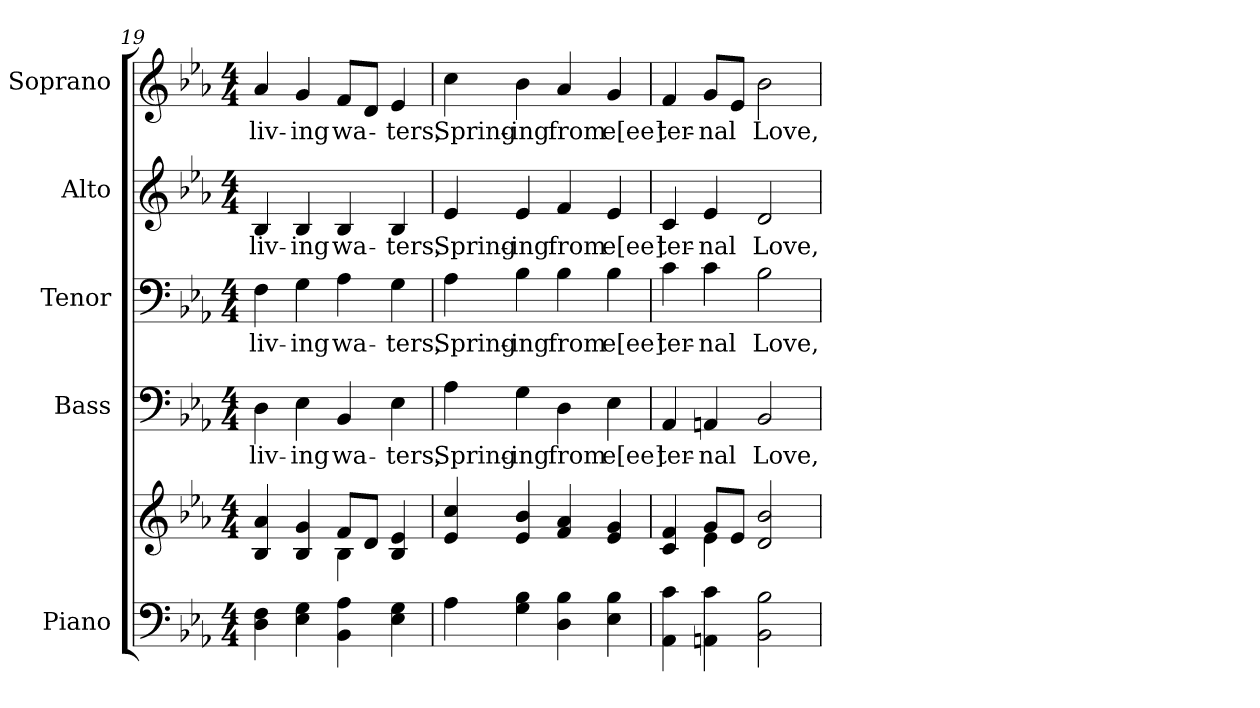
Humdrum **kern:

**kern	**kern	**kern	**text	**kern	**text	**kern	**text	**kern	**text
*part5	*part5	*part4	*part4	*part3	*part3	*part2	*part2	*part1	*part1
*staff6	*staff5	*staff4	*staff4	*staff3	*staff3	*staff2	*staff2	*staff1	*staff1
*I"Piano	*	*I"Bass	*	*I"Tenor	*	*I"Alto	*	*I"Soprano	*
*I'Pno.	*	*I'B.	*	*I'T.	*	*I'A.	*	*I'S.	*
!!LO:PB:g=z
*clefF4	*clefG2	*clefF4	*	*clefF4	*	*clefG2	*	*clefG2	*
*k[b-e-a-]	*k[b-e-a-]	*k[b-e-a-]	*	*k[b-e-a-]	*	*k[b-e-a-]	*	*k[b-e-a-]	*
*E-:	*E-:	*E-:	*	*E-:	*	*E-:	*	*E-:	*
*M4/4	*M4/4	*M4/4	*	*M4/4	*	*M4/4	*	*M4/4	*
=19	=19	=19	=19	=19	=19	=19	=19	=19	=19
*	*^	*	*	*	*	*	*	*	*
!	!	!	!	!LO:LY:b:color=#000000	!	!	!	!	!	!
!	!	!	!	!	!	!LO:LY:b:color=#000000	!	!	!	!
!	!	!	!	!	!	!	!	!LO:LY:b:color=#000000	!	!
!	!	!	!	!	!	!	!	!	!	!LO:LY:b:color=#000000
4Di\ 4Fi	4B-i/ 4a-i	2ryy	4Di\	liv-	4Fi\	liv-	4B-i/	liv-	4a-i/	liv-
!	!	!	!	!LO:LY:b:color=#000000	!	!	!	!	!	!
!	!	!	!	!	!	!LO:LY:b:color=#000000	!	!	!	!
!	!	!	!	!	!	!	!	!LO:LY:b:color=#000000	!	!
!	!	!	!	!	!	!	!	!	!	!LO:LY:b:color=#000000
4E-i\ 4Gi	4B-i/ 4gi	.	4E-i\	-ing	4Gi\	-ing	4B-i/	-ing	4gi/	-ing
!	!	!	!	!LO:LY:b:color=#000000	!	!	!	!	!	!
!	!	!	!	!	!	!LO:LY:b:color=#000000	!	!	!	!
!	!	!	!	!	!	!	!	!LO:LY:b:color=#000000	!	!
!	!	!	!	!	!	!	!	!	!	!LO:LY:b:color=#000000
4BB-i\ 4A-i	8fi/L	4B-i\	4BB-i/	wa-	4A-i\	wa-	4B-i/	wa-	8fi/L	wa-
.	8di/J	.	.	.	.	.	.	.	8di/J	.
!	!	!	!	!LO:LY:b:color=#000000	!	!	!	!	!	!
!	!	!	!	!	!	!LO:LY:b:color=#000000	!	!	!	!
!	!	!	!	!	!	!	!	!LO:LY:b:color=#000000	!	!
!	!	!	!	!	!	!	!	!	!	!LO:LY:b:color=#000000
4E-i\ 4Gi	4B-i/ 4e-i	4ryy	4E-i\	-ters,	4Gi\	-ters,	4B-i/	-ters,	4e-i/	-ters,
*	*v	*v	*	*	*	*	*	*	*	*
=20	=20	=20	=20	=20	=20	=20	=20	=20	=20
*	*^	*	*	*	*	*	*	*	*
!	!	!	!	!LO:LY:b:color=#000000	!	!	!	!	!	!
*	*v	*v	*	*	*	*	*	*	*	*
*	*^	*	*	*	*	*	*	*	*
!	!	!	!	!	!	!LO:LY:b:color=#000000	!	!	!	!
*	*v	*v	*	*	*	*	*	*	*	*
*	*^	*	*	*	*	*	*	*	*
!	!	!	!	!	!	!	!	!LO:LY:b:color=#000000	!	!
*	*v	*v	*	*	*	*	*	*	*	*
*	*^	*	*	*	*	*	*	*	*
!	!	!	!	!	!	!	!	!	!	!LO:LY:b:color=#000000
*	*v	*v	*	*	*	*	*	*	*	*
4A-i\	4e-i/ 4cci	4A-i\	Spring-	4A-i\	Spring-	4e-i/	Spring-	4cci\	Spring-
!	!	!	!LO:LY:b:color=#000000	!	!	!	!	!	!
!	!	!	!	!	!LO:LY:b:color=#000000	!	!	!	!
!	!	!	!	!	!	!	!LO:LY:b:color=#000000	!	!
!	!	!	!	!	!	!	!	!	!LO:LY:b:color=#000000
4Gi\ 4B-i	4e-i/ 4b-i	4Gi\	-ing	4B-i\	-ing	4e-i/	-ing	4b-i\	-ing
!	!	!	!LO:LY:b:color=#000000	!	!	!	!	!	!
!	!	!	!	!	!LO:LY:b:color=#000000	!	!	!	!
!	!	!	!	!	!	!	!LO:LY:b:color=#000000	!	!
!	!	!	!	!	!	!	!	!	!LO:LY:b:color=#000000
4Di\ 4B-i	4fi/ 4a-i	4Di\	from	4B-i\	from	4fi/	from	4a-i/	from
!	!	!	!LO:LY:b:color=#000000	!	!	!	!	!	!
!	!	!	!	!	!LO:LY:b:color=#000000	!	!	!	!
!	!	!	!	!	!	!	!LO:LY:b:color=#000000	!	!
!	!	!	!	!	!	!	!	!	!LO:LY:b:color=#000000
4E-i\ 4B-i	4e-i/ 4gi	4E-i\	e[ee]	4B-i\	e[ee]	4e-i/	e[ee]	4gi/	e[ee]
!!LO:PB:g=z
=21	=21	=21	=21	=21	=21	=21	=21	=21	=21
*	*^	*	*	*	*	*	*	*	*
!	!	!	!	!LO:LY:b:color=#000000	!	!	!	!	!	!
!	!	!	!	!	!	!LO:LY:b:color=#000000	!	!	!	!
!	!	!	!	!	!	!	!	!LO:LY:b:color=#000000	!	!
!	!	!	!	!	!	!	!	!	!	!LO:LY:b:color=#000000
4AA-i\ 4ci	4ci/ 4fi	4ryy	4AA-i/	ter-	4ci\	ter-	4ci/	ter-	4fi/	ter-
!	!	!	!	!LO:LY:b:color=#000000	!	!	!	!	!	!
!	!	!	!	!	!	!LO:LY:b:color=#000000	!	!	!	!
!	!	!	!	!	!	!	!	!LO:LY:b:color=#000000	!	!
!	!	!	!	!	!	!	!	!	!	!LO:LY:b:color=#000000
4AAni\ 4ci	8gi/L	4e-i\	4AAni/	-nal	4ci\	-nal	4e-i/	-nal	8gi/L	-nal
.	8e-i/J	.	.	.	.	.	.	.	8e-i/J	.
!	!	!	!	!LO:LY:b:color=#000000	!	!	!	!	!	!
!	!	!	!	!	!	!LO:LY:b:color=#000000	!	!	!	!
!	!	!	!	!	!	!	!	!LO:LY:b:color=#000000	!	!
!	!	!	!	!	!	!	!	!	!	!LO:LY:b:color=#000000
2BB-i\ 2B-i	2di/ 2b-i	2ryy	2BB-i/	Love,	2B-i\	Love,	2di/	Love,	2b-i\	Love,
*	*v	*v	*	*	*	*	*	*	*	*
=	=	=	=	=	=	=	=	=	=
*-	*-	*-	*-	*-	*-	*-	*-	*-	*-
